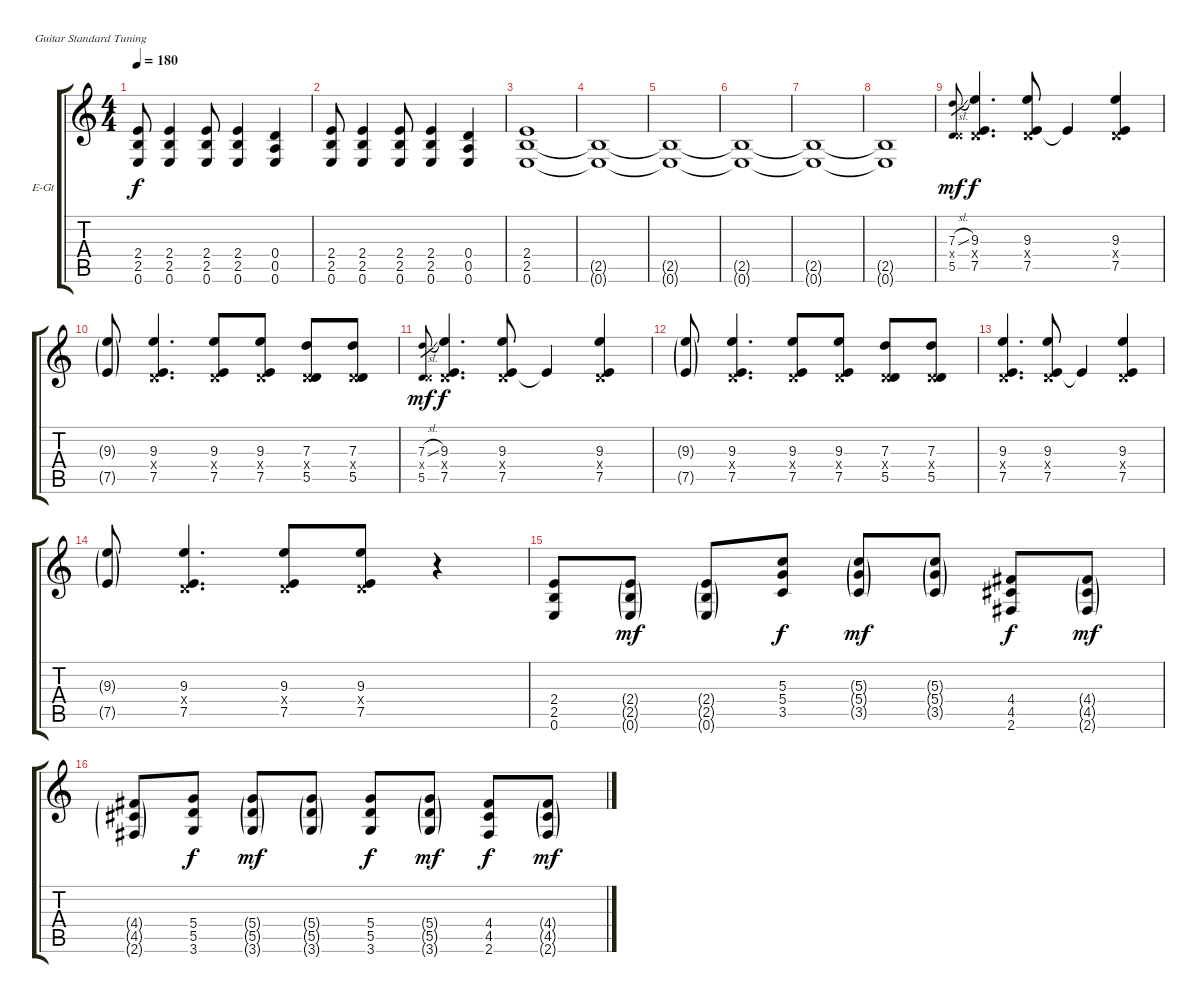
\defaultSystemsLayout 4
\bracketExtendMode groupsimilarinstruments
\firstSystemTrackNameOrientation horizontal
\otherSystemsTrackNameOrientation horizontal
\track ("Ритм Гитара" "E-Gt") {instrument distortionguitar}
\staff {score tabs}
\tuning (E4 B3 G3 D3 A2 E2)
\ts (4 4)
\tempo 180
\clef g2
\ks c
(2.4 2.5 0.6).8{dy f} (2.4 2.5 0.6).4 (2.4 2.5 0.6).8 (2.4 2.5 0.6).4 (0.4 0.5 0.6).4 |
(2.4 2.5 0.6).8 (2.4 2.5 0.6).4 (2.4 2.5 0.6).8 (2.4 2.5 0.6).4 (0.4 0.5 0.6).4 |
(0.6 2.5 2.4).1 |
(0.6{t} 2.5{t}).1 |
(0.6{t} 2.5{t}).1 |
(0.6{t} 2.5{t}).1 |
(0.6{t} 2.5{t}).1 |
(2.5{t} 0.6{t}).1 |
(5.5 7.3{sl} 0.4{x}).8{gr dy mf} (7.5 9.3 0.4{x}).4{d dy f} (0.4{x} 7.5 9.3).8 7.5{t}.4 (0.4{x} 7.5 9.3).4 |
(7.5{g} 9.3{g}).8 (0.4{x} 7.5 9.3).4{d} (0.4{x} 7.5 9.3).8 (0.4{x} 7.5 9.3).8 (7.3 0.4{x} 5.5).8 (7.3 0.4{x} 5.5).8 |
(5.5 7.3{sl} 0.4{x}).8{gr dy mf} (7.5 9.3 0.4{x}).4{d dy f} (0.4{x} 7.5 9.3).8 7.5{t}.4 (0.4{x} 7.5 9.3).4 |
(7.5{g} 9.3{g}).8 (0.4{x} 7.5 9.3).4{d} (0.4{x} 7.5 9.3).8 (0.4{x} 7.5 9.3).8 (7.3 0.4{x} 5.5).8 (7.3 0.4{x} 5.5).8 |
(0.4{x} 7.5 9.3).4{d} (0.4{x} 7.5 9.3).8 7.5{t}.4 (0.4{x} 7.5 9.3).4 |
(7.5{g} 9.3{g}).8 (0.4{x} 7.5 9.3).4{d} (0.4{x} 7.5 9.3).8 (0.4{x} 7.5 9.3).8 r.4 |
(0.6 2.5 2.4).8 (2.4{g} 2.5{g} 0.6{g}).8{dy mf} (0.6{g} 2.5{g} 2.4{g}).8 (3.5 5.4 5.3).8{dy f} (3.5{g} 5.4{g} 5.3{g}).8{dy mf} (3.5{g} 5.4{g} 5.3{g}).8 (2.6 4.5 4.4).8{dy f} (2.6{g} 4.5{g} 4.4{g}).8{dy mf} |
(4.5{g} 4.4{g} 2.6{g}).8 (3.6 5.5 5.4).8{dy f} (3.6{g} 5.5{g} 5.4{g}).8{dy mf} (3.6{g} 5.5{g} 5.4{g}).8 (3.6 5.5 5.4).8{dy f} (3.6{g} 5.5{g} 5.4{g}).8{dy mf} (2.6 4.4 4.5).8{dy f} (2.6{g} 4.4{g} 4.5{g}).8{dy mf}
